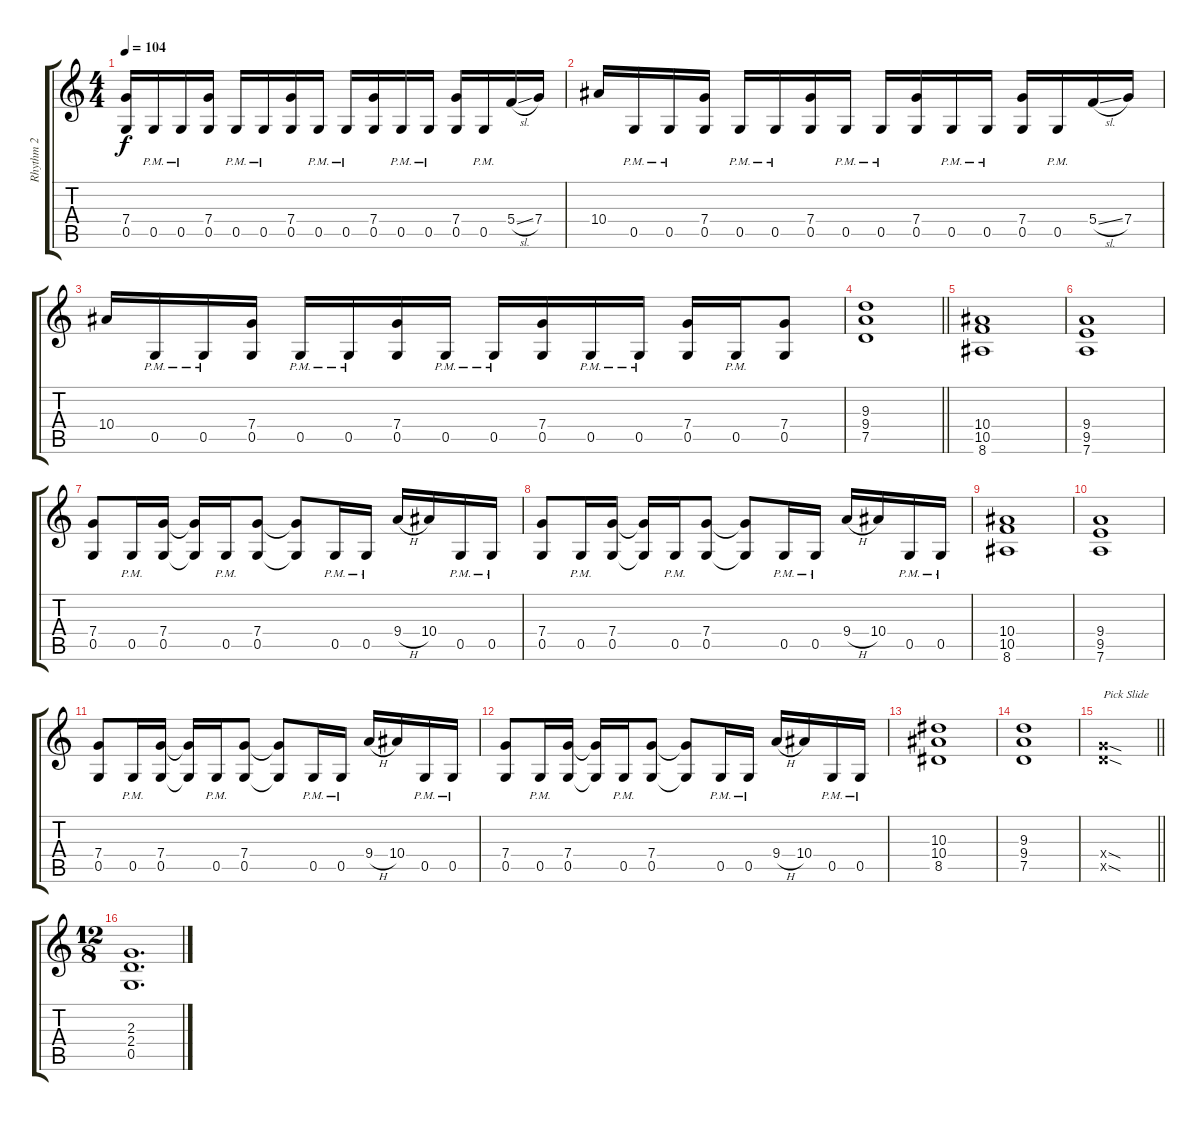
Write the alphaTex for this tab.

\track ("Rhythm 2" "Rhythm 2") {instrument distortionguitar}
\staff {score tabs}
\tuning (D4 A3 F3 C3 G2 D2) {hide}
\ts (4 4)
\tempo 104
\clef g2
\ks c
(7.4 0.5).16{dy f} 0.5{pm}.16 0.5{pm}.16 (7.4 0.5).16 0.5{pm}.16 0.5{pm}.16 (7.4 0.5).16 0.5{pm}.16 0.5{pm}.16 (7.4 0.5).16 0.5{pm}.16 0.5{pm}.16 (7.4 0.5).16 0.5{pm}.16 5.4{sl}.16 7.4.16 |
10.4.16 0.5{pm}.16 0.5{pm}.16 (7.4 0.5).16 0.5{pm}.16 0.5{pm}.16 (7.4 0.5).16 0.5{pm}.16 0.5{pm}.16 (7.4 0.5).16 0.5{pm}.16 0.5{pm}.16 (7.4 0.5).16 0.5{pm}.16 5.4{sl}.16 7.4.16 |
10.4.16 0.5{pm}.16 0.5{pm}.16 (7.4 0.5).16 0.5{pm}.16 0.5{pm}.16 (7.4 0.5).16 0.5{pm}.16 0.5{pm}.16 (7.4 0.5).16 0.5{pm}.16 0.5{pm}.16 (7.4 0.5).16 0.5{pm}.16 (7.4 0.5).8 |
\barLineRight lightlight
(9.3 9.4 7.5).1 |
(10.4 10.5 8.6).1 |
(9.4 9.5 7.6).1 |
(7.4 0.5).8 0.5{pm}.16 (7.4 0.5).16 (7.4{t} 0.5{t}).16 0.5{pm}.16 (7.4 0.5).8 (7.4{t} 0.5{t}).8 0.5{pm}.16 0.5{pm}.16 9.4{h}.16 10.4.16 0.5{pm}.16 0.5{pm}.16 |
(7.4 0.5).8 0.5{pm}.16 (7.4 0.5).16 (7.4{t} 0.5{t}).16 0.5{pm}.16 (7.4 0.5).8 (7.4{t} 0.5{t}).8 0.5{pm}.16 0.5{pm}.16 9.4{h}.16 10.4.16 0.5{pm}.16 0.5{pm}.16 |
(10.4 10.5 8.6).1 |
(9.4 9.5 7.6).1 |
(7.4 0.5).8 0.5{pm}.16 (7.4 0.5).16 (7.4{t} 0.5{t}).16 0.5{pm}.16 (7.4 0.5).8 (7.4{t} 0.5{t}).8 0.5{pm}.16 0.5{pm}.16 9.4{h}.16 10.4.16 0.5{pm}.16 0.5{pm}.16 |
(7.4 0.5).8 0.5{pm}.16 (7.4 0.5).16 (7.4{t} 0.5{t}).16 0.5{pm}.16 (7.4 0.5).8 (7.4{t} 0.5{t}).8 0.5{pm}.16 0.5{pm}.16 9.4{h}.16 10.4.16 0.5{pm}.16 0.5{pm}.16 |
(10.3 10.4 8.5).1 |
(9.3 9.4 7.5).1 |
\barLineRight lightlight
(7.4{sod x} 7.5{sod x}).1{txt "Pick Slide"} |
\ts (12 8)
(2.3 2.4 0.5).1{d}
